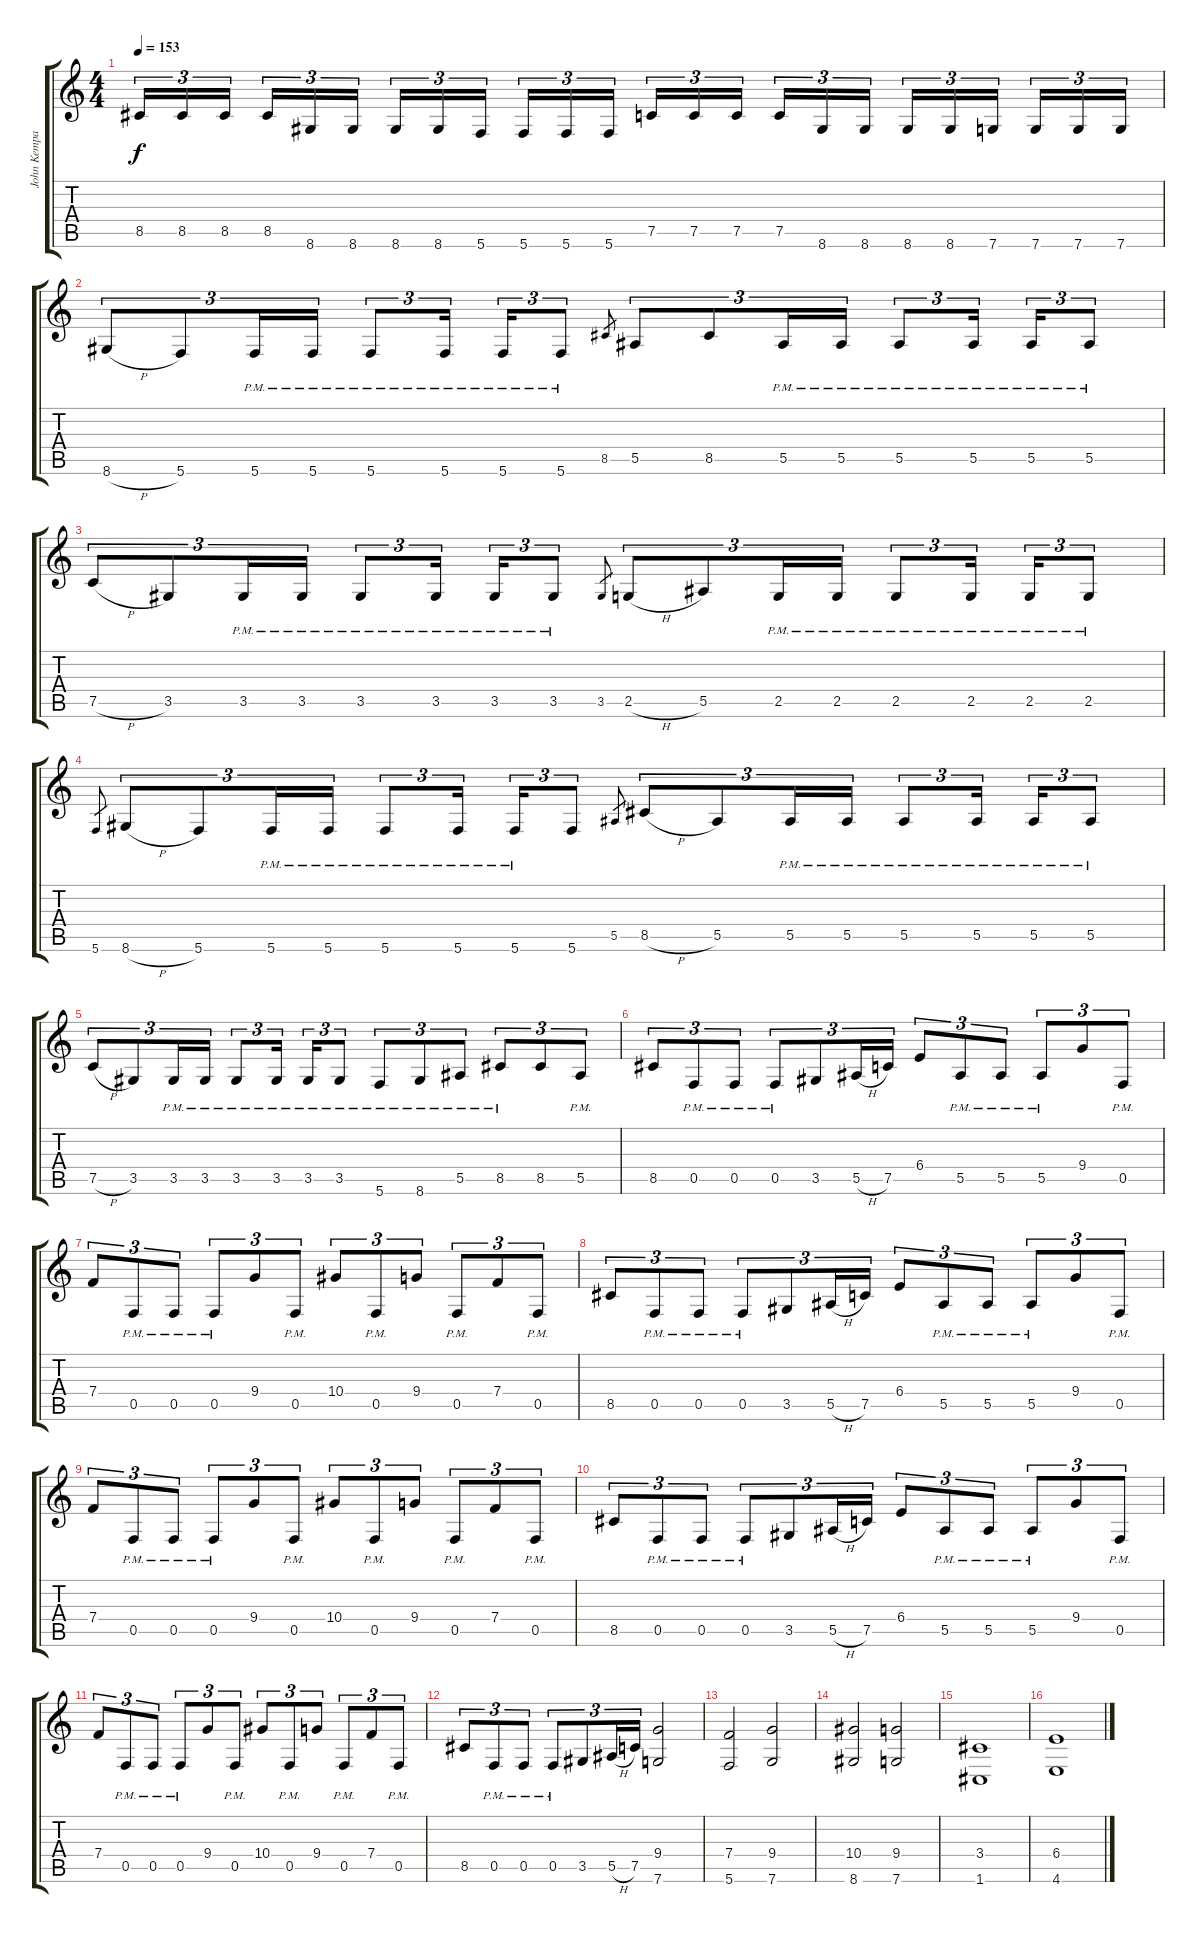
\track ("John Kempainen (Rhythm Guitar)" "John Kempa") {instrument distortionguitar}
\staff {score tabs}
\tuning (C4 G3 Eb3 Bb2 F2 C2) {hide}
\ts (4 4)
\tempo 153
\clef g2
\ks c
8.5.16{tu (3 2) dy f} 8.5.16{tu (3 2)} 8.5.16{tu (3 2)} 8.5.16{tu (3 2)} 8.6.16{tu (3 2)} 8.6.16{tu (3 2)} 8.6.16{tu (3 2)} 8.6.16{tu (3 2)} 5.6.16{tu (3 2)} 5.6.16{tu (3 2)} 5.6.16{tu (3 2)} 5.6.16{tu (3 2)} 7.5.16{tu (3 2)} 7.5.16{tu (3 2)} 7.5.16{tu (3 2)} 7.5.16{tu (3 2)} 8.6.16{tu (3 2)} 8.6.16{tu (3 2)} 8.6.16{tu (3 2)} 8.6.16{tu (3 2)} 7.6.16{tu (3 2)} 7.6.16{tu (3 2)} 7.6.16{tu (3 2)} 7.6.16{tu (3 2)} |
8.6{h}.8{tu (3 2)} 5.6.8{tu (3 2)} 5.6{pm}.16{tu (3 2)} 5.6{pm}.16{tu (3 2)} 5.6{pm}.8{tu (3 2)} 5.6{pm}.16{tu (3 2)} 5.6{pm}.16{tu (3 2)} 5.6{pm}.8{tu (3 2)} 8.5.8{gr} 5.5.8{tu (3 2)} 8.5.8{tu (3 2)} 5.5{pm}.16{tu (3 2)} 5.5{pm}.16{tu (3 2)} 5.5{pm}.8{tu (3 2)} 5.5{pm}.16{tu (3 2)} 5.5{pm}.16{tu (3 2)} 5.5{pm}.8{tu (3 2)} |
7.5{h}.8{tu (3 2)} 3.5.8{tu (3 2)} 3.5{pm}.16{tu (3 2)} 3.5{pm}.16{tu (3 2)} 3.5{pm}.8{tu (3 2)} 3.5{pm}.16{tu (3 2)} 3.5{pm}.16{tu (3 2)} 3.5{pm}.8{tu (3 2)} 3.5.8{gr} 2.5{h}.8{tu (3 2)} 5.5.8{tu (3 2)} 2.5{pm}.16{tu (3 2)} 2.5{pm}.16{tu (3 2)} 2.5{pm}.8{tu (3 2)} 2.5{pm}.16{tu (3 2)} 2.5{pm}.16{tu (3 2)} 2.5{pm}.8{tu (3 2)} |
5.6.8{gr} 8.6{h}.8{tu (3 2)} 5.6.8{tu (3 2)} 5.6{pm}.16{tu (3 2)} 5.6{pm}.16{tu (3 2)} 5.6{pm}.8{tu (3 2)} 5.6{pm}.16{tu (3 2)} 5.6{pm}.16{tu (3 2)} 5.6.8{tu (3 2)} 5.5.8{gr} 8.5{h}.8{tu (3 2)} 5.5.8{tu (3 2)} 5.5{pm}.16{tu (3 2)} 5.5{pm}.16{tu (3 2)} 5.5{pm}.8{tu (3 2)} 5.5{pm}.16{tu (3 2)} 5.5{pm}.16{tu (3 2)} 5.5{pm}.8{tu (3 2)} |
7.5{h}.8{tu (3 2)} 3.5.8{tu (3 2)} 3.5{pm}.16{tu (3 2)} 3.5{pm}.16{tu (3 2)} 3.5{pm}.8{tu (3 2)} 3.5{pm}.16{tu (3 2)} 3.5{pm}.16{tu (3 2)} 3.5{pm}.8{tu (3 2)} 5.6{pm}.8{tu (3 2)} 8.6{pm}.8{tu (3 2)} 5.5{pm}.8{tu (3 2)} 8.5{pm}.8{tu (3 2)} 8.5.8{tu (3 2)} 5.5{pm}.8{tu (3 2)} |
8.5.8{tu (3 2)} 0.5{pm}.8{tu (3 2)} 0.5{pm}.8{tu (3 2)} 0.5{pm}.8{tu (3 2)} 3.5.8{tu (3 2)} 5.5{h}.16{tu (3 2)} 7.5.16{tu (3 2)} 6.4.8{tu (3 2)} 5.5{pm}.8{tu (3 2)} 5.5{pm}.8{tu (3 2)} 5.5{pm}.8{tu (3 2)} 9.4.8{tu (3 2)} 0.5{pm}.8{tu (3 2)} |
7.4.8{tu (3 2)} 0.5{pm}.8{tu (3 2)} 0.5{pm}.8{tu (3 2)} 0.5{pm}.8{tu (3 2)} 9.4.8{tu (3 2)} 0.5{pm}.8{tu (3 2)} 10.4.8{tu (3 2)} 0.5{pm}.8{tu (3 2)} 9.4.8{tu (3 2)} 0.5{pm}.8{tu (3 2)} 7.4.8{tu (3 2)} 0.5{pm}.8{tu (3 2)} |
8.5.8{tu (3 2)} 0.5{pm}.8{tu (3 2)} 0.5{pm}.8{tu (3 2)} 0.5{pm}.8{tu (3 2)} 3.5.8{tu (3 2)} 5.5{h}.16{tu (3 2)} 7.5.16{tu (3 2)} 6.4.8{tu (3 2)} 5.5{pm}.8{tu (3 2)} 5.5{pm}.8{tu (3 2)} 5.5{pm}.8{tu (3 2)} 9.4.8{tu (3 2)} 0.5{pm}.8{tu (3 2)} |
7.4.8{tu (3 2)} 0.5{pm}.8{tu (3 2)} 0.5{pm}.8{tu (3 2)} 0.5{pm}.8{tu (3 2)} 9.4.8{tu (3 2)} 0.5{pm}.8{tu (3 2)} 10.4.8{tu (3 2)} 0.5{pm}.8{tu (3 2)} 9.4.8{tu (3 2)} 0.5{pm}.8{tu (3 2)} 7.4.8{tu (3 2)} 0.5{pm}.8{tu (3 2)} |
8.5.8{tu (3 2)} 0.5{pm}.8{tu (3 2)} 0.5{pm}.8{tu (3 2)} 0.5{pm}.8{tu (3 2)} 3.5.8{tu (3 2)} 5.5{h}.16{tu (3 2)} 7.5.16{tu (3 2)} 6.4.8{tu (3 2)} 5.5{pm}.8{tu (3 2)} 5.5{pm}.8{tu (3 2)} 5.5{pm}.8{tu (3 2)} 9.4.8{tu (3 2)} 0.5{pm}.8{tu (3 2)} |
7.4.8{tu (3 2)} 0.5{pm}.8{tu (3 2)} 0.5{pm}.8{tu (3 2)} 0.5{pm}.8{tu (3 2)} 9.4.8{tu (3 2)} 0.5{pm}.8{tu (3 2)} 10.4.8{tu (3 2)} 0.5{pm}.8{tu (3 2)} 9.4.8{tu (3 2)} 0.5{pm}.8{tu (3 2)} 7.4.8{tu (3 2)} 0.5{pm}.8{tu (3 2)} |
8.5.8{tu (3 2)} 0.5{pm}.8{tu (3 2)} 0.5{pm}.8{tu (3 2)} 0.5{pm}.8{tu (3 2)} 3.5.8{tu (3 2)} 5.5{h}.16{tu (3 2)} 7.5.16{tu (3 2)} (9.4 7.6).2 |
(7.4 5.6).2 (9.4 7.6).2 |
(10.4 8.6).2 (9.4 7.6).2 |
(3.4 1.6).1 |
(6.4 4.6).1
